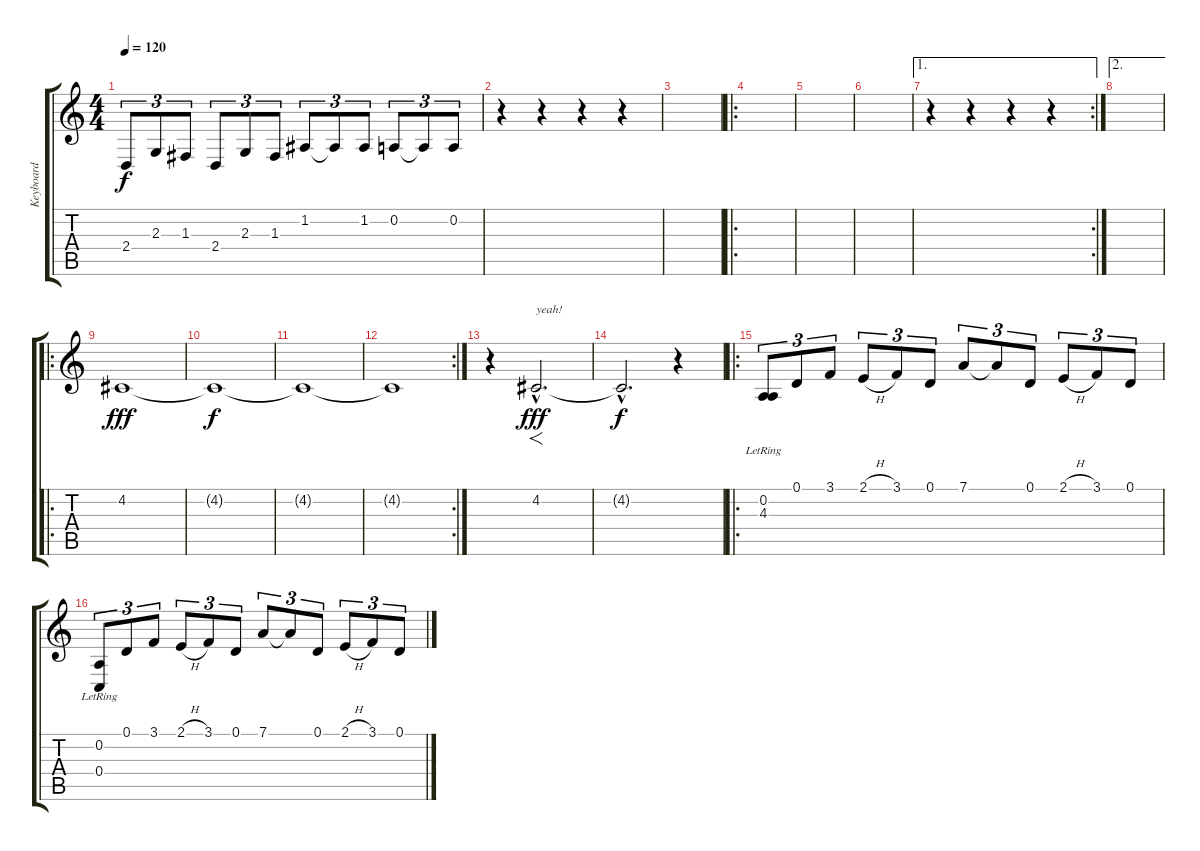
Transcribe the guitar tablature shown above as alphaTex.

\track ("Keyboard" "Keyboard") {instrument stringensemble1}
\staff {score tabs}
\tuning (D4 A3 F3 C3 G2 D2) {hide}
\ts (4 4)
\tempo 120
\clef g2
\ks c
2.4.8{tu (3 2) dy f} 2.3.8{tu (3 2)} 1.3.8{tu (3 2)} 2.4.8{tu (3 2)} 2.3.8{tu (3 2)} 1.3.8{tu (3 2)} 1.2.8{tu (3 2)} 1.2{t}.8{tu (3 2)} 1.2.8{tu (3 2)} 0.2.8{tu (3 2)} 0.2{t}.8{tu (3 2)} 0.2.8{tu (3 2)} |
r.4 r.4 r.4 r.4 |
|
\ro
|
|
|
\ae 1
\rc 2
r.4 r.4 r.4 r.4 |
\ae 2
|
\ro
4.2.1{dy fff} |
4.2{t}.1{dy f} |
4.2{t}.1 |
\rc 2
4.2{t}.1 |
r.4{volume 13 instrument stringensemble1} 4.2{hac}.2{f d txt "yeah!" dy fff} |
4.2{hac t}.2{d dy f} r.4 |
\ro
(0.2 4.3{lr}).8{tu (3 2)} 0.1.8{tu (3 2)} 3.1.8{tu (3 2)} 2.1{h}.8{tu (3 2)} 3.1.8{tu (3 2)} 0.1.8{tu (3 2)} 7.1.8{tu (3 2)} 7.1{t}.8{tu (3 2)} 0.1.8{tu (3 2)} 2.1{h}.8{tu (3 2)} 3.1.8{tu (3 2)} 0.1.8{tu (3 2)} |
(0.2 0.4{lr}).8{tu (3 2)} 0.1.8{tu (3 2)} 3.1.8{tu (3 2)} 2.1{h}.8{tu (3 2)} 3.1.8{tu (3 2)} 0.1.8{tu (3 2)} 7.1.8{tu (3 2)} 7.1{t}.8{tu (3 2)} 0.1.8{tu (3 2)} 2.1{h}.8{tu (3 2)} 3.1.8{tu (3 2)} 0.1.8{tu (3 2)}
